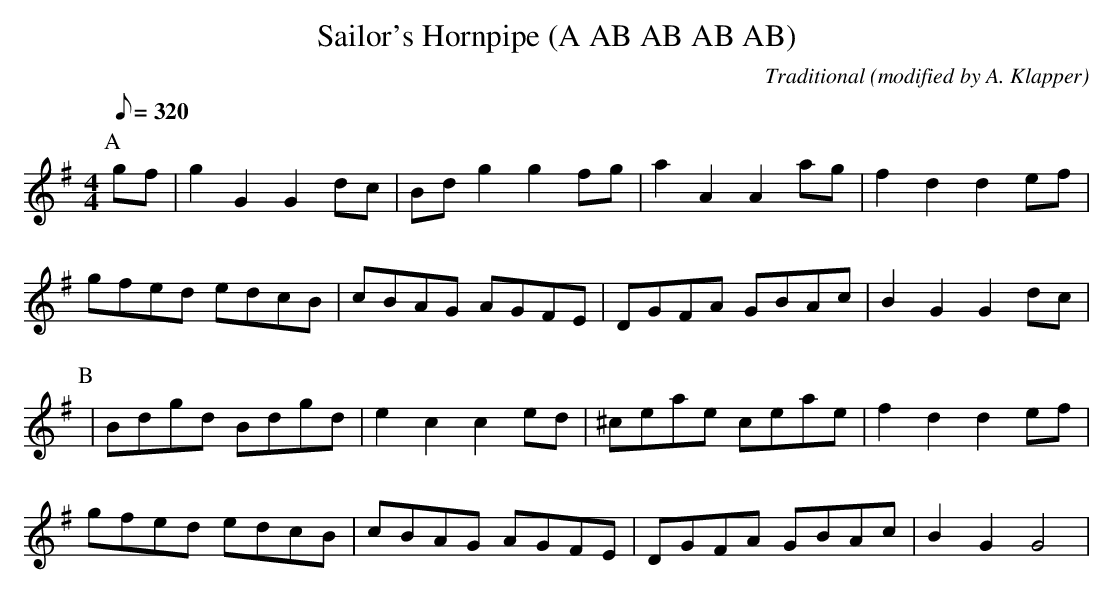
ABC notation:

X:1
T:Sailor's Hornpipe (A AB AB AB AB)
C:Traditional (modified by A. Klapper)
M:4/4
L:1/8
Q:1/8=320
K:G
P:A
gf|g2G2 G2dc|Bdg2 g2fg|a2A2 A2ag|f2d2 d2ef|!
gfed edcB|cBAG AGFE|DGFA GBAc| B2G2 G2dc|!
P:B
|Bdgd Bdgd|e2c2 c2ed|^ceae ceae|f2d2 d2ef|!
gfed edcB|cBAG AGFE|DGFA GBAc| B2G2 G4|!
